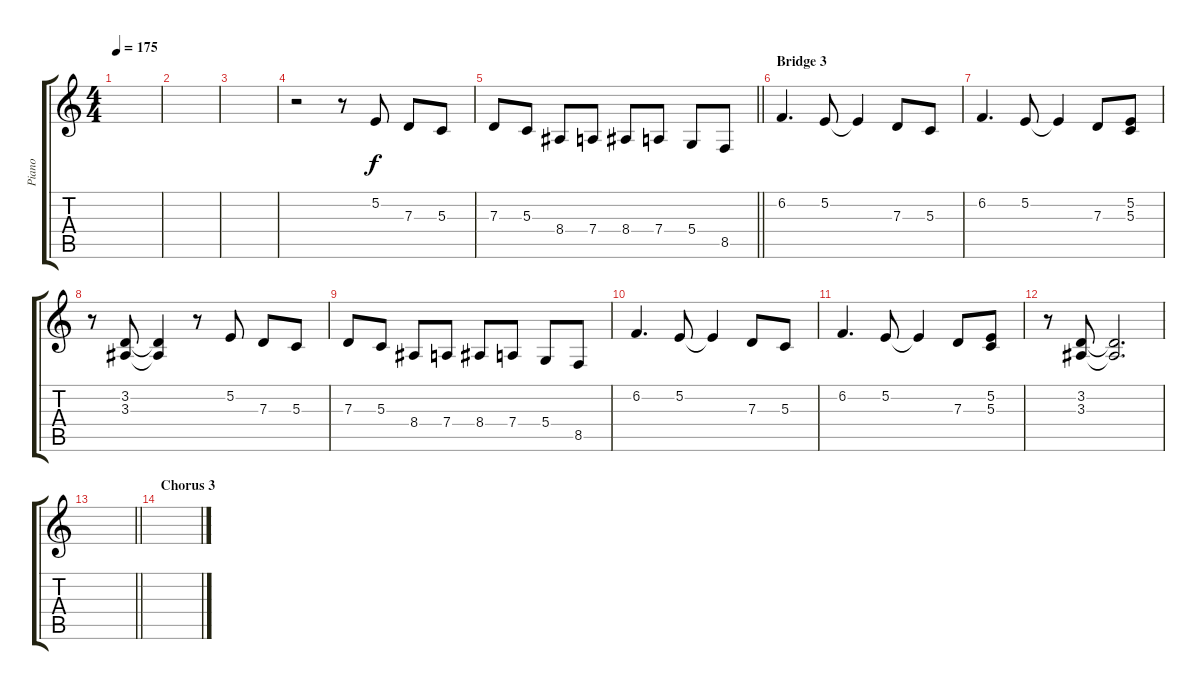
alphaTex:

\track ("Piano" "Piano") {instrument acousticgrandpiano}
\staff {score tabs}
\tuning (E4 B3 G3 D3 A2 E2) {hide}
\ts (4 4)
\tempo 175
\clef g2
\ks c
|
|
|
r.2 r.8 5.2.8 7.3.8 5.3.8 |
\barLineRight lightlight
7.3.8 5.3.8 8.4.8 7.4.8 8.4.8 7.4.8 5.4.8 8.5.8 |
\section ("" "Bridge 3")
6.2.4{d} 5.2.8 5.2{t}.4 7.3.8 5.3.8 |
6.2.4{d} 5.2.8 5.2{t}.4 7.3.8 (5.2 5.3).8 |
r.8 (3.2 3.3).8 (3.2{t} 3.3{t}).4 r.8 5.2.8 7.3.8 5.3.8 |
7.3.8 5.3.8 8.4.8 7.4.8 8.4.8 7.4.8 5.4.8 8.5.8 |
6.2.4{d} 5.2.8 5.2{t}.4 7.3.8 5.3.8 |
6.2.4{d} 5.2.8 5.2{t}.4 7.3.8 (5.2 5.3).8 |
r.8 (3.2 3.3).8 (3.2{t} 3.3{t}).2{d} |
\barLineRight lightlight
|
\section ("" "Chorus 3")
